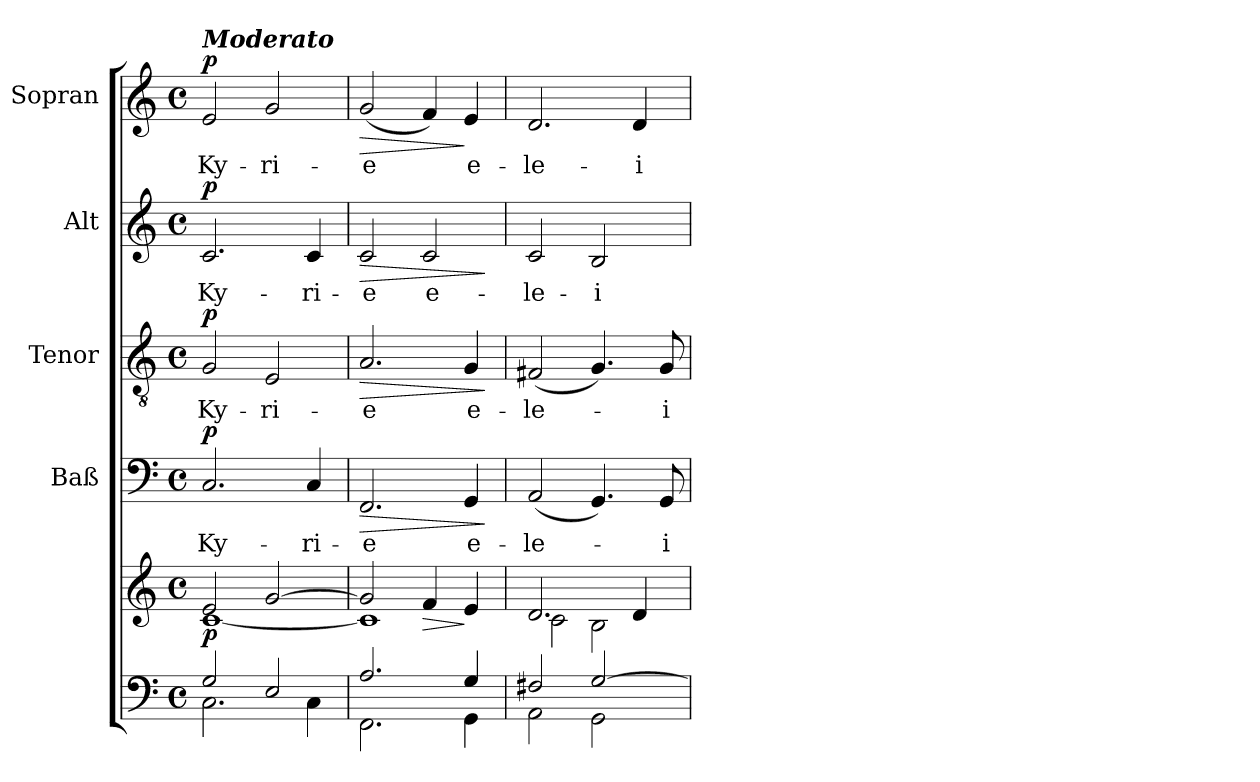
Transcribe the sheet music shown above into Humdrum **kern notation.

**kern	**kern	**dynam	**kern	**text	**dynam	**kern	**text	**dynam	**kern	**text	**dynam	**kern	**text	**dynam
*part5	*part5	*part5	*part4	*part4	*part4	*part3	*part3	*part3	*part2	*part2	*part2	*part1	*part1	*part1
*staff6	*staff5	*staff5/6	*staff4	*staff4	*staff4	*staff3	*staff3	*staff3	*staff2	*staff2	*staff2	*staff1	*staff1	*staff1
*	*	*	*I"Baß	*	*	*I"Tenor	*	*	*I"Alt	*	*	*I"Sopran	*	*
*	*	*	*I'Baß	*	*	*I'Ten	*	*	*I'Alt	*	*	*I'Sop	*	*
*clefF4	*clefG2	*	*clefF4	*	*	*clefGv2	*	*	*clefG2	*	*	*clefG2	*	*
*k[]	*k[]	*	*k[]	*	*	*k[]	*	*	*k[]	*	*	*k[]	*	*
*C:	*C:	*	*C:	*	*	*C:	*	*	*C:	*	*	*C:	*	*
*M4/4	*M4/4	*	*M4/4	*	*	*M4/4	*	*	*M4/4	*	*	*M4/4	*	*
*met(c)	*met(c)	*	*met(c)	*	*	*met(c)	*	*	*met(c)	*	*	*met(c)	*	*
=1	=1	=1	=1	=1	=1	=1	=1	=1	=1	=1	=1	=1	=1	=1
*^	*^	*	*	*	*	*	*	*	*	*	*	*	*	*
!	!	!	!	!	!	!	!	!	!	!	!	!	!	!LO:TX:a:Bi:t=Moderato	!	!
!	!	!	!	!LO:DY:b	!	!LO:LY:b	!LO:DY:a	!	!LO:LY:b	!LO:DY:a	!	!LO:LY:b	!LO:DY:a	!	!LO:LY:b	!LO:DY:a
2G/	2.C\	2e/	[<1c	p	2.C/	Ky-	p	2G/	Ky-	p	2.c/	Ky-	p	2e/	Ky-	p
!	!	!	!	!	!	!	!	!	!LO:LY:b	!	!	!	!	!	!LO:LY:b	!
2E/	.	[>2g/	.	.	.	.	.	2E/	-ri-	.	.	.	.	2g/	-ri-	.
!	!	!	!	!	!	!LO:LY:b	!	!	!	!	!	!LO:LY:b	!	!	!	!
.	4C\	.	.	.	4C/	-ri-	.	.	.	.	4c/	-ri-	.	.	.	.
=2	=2	=2	=2	=2	=2	=2	=2	=2	=2	=2	=2	=2	=2	=2	=2	=2
!	!	!	!	!	!	!LO:LY:b	!LO:HP:b	!	!LO:LY:b	!LO:HP:b	!	!LO:LY:b	!LO:HP:b	!	!LO:LY:b	!LO:HP:b
2.A/	2.FF\	2g/]	1c]	.	2.FF/	-e	>	2.A/	-e	>	2c/	-e	>	(<2g/	-e	>
!	!	!	!	!LO:HP:b	!	!	!	!	!	!	!	!LO:LY:b	!	!	!	!
.	.	4f/	.	>	.	.	.	.	.	.	2c/	e-	.	4f/)	.	.
!	!	!	!	!	!	!LO:LY:b	!	!	!LO:LY:b	!	!	!	!	!	!LO:LY:b	!
4G/	4GG\	4e/	.	]	4GG/	e-	.	4G/	e-	.	.	.	.	4e/	e-	]
*v	*v	*	*	*	*	*	*	*	*	*	*	*	*	*	*	*
*	*v	*v	*	*	*	*	*	*	*	*	*	*	*	*	*
.	.	.	.	.	]	.	.	]	.	.	]	.	.	.
=3	=3	=3	=3	=3	=3	=3	=3	=3	=3	=3	=3	=3	=3	=3
*^	*^	*	*	*	*	*	*	*	*	*	*	*	*	*
!	!	!	!	!	!	!LO:LY:b	!	!	!LO:LY:b	!	!	!LO:LY:b	!	!	!LO:LY:b	!
2F#X/	2AA\	2.d/	2c\	.	(<2AA/	-le-	.	(<2F#X/	-le-	.	2c/	-le-	.	2.d/	-le-	.
!	!	!	!	!	!	!	!	!	!	!	!	!LO:LY:b	!	!	!	!
[>2G/	2GG\	.	2B\	.	4.GG/)	.	.	4.G/)	.	.	2B/	-i-	.	.	.	.
!	!	!	!	!	!	!	!	!	!	!	!	!	!	!	!LO:LY:b	!
.	.	4d/	.	.	.	.	.	.	.	.	.	.	.	4d/	-i-	.
!	!	!	!	!	!	!LO:LY:b	!	!	!LO:LY:b	!	!	!	!	!	!	!
.	.	.	.	.	8GG/	-i-	.	8G/	-i-	.	.	.	.	.	.	.
*v	*v	*	*	*	*	*	*	*	*	*	*	*	*	*	*	*
*	*v	*v	*	*	*	*	*	*	*	*	*	*	*	*	*
=	=	=	=	=	=	=	=	=	=	=	=	=	=	=
*-	*-	*-	*-	*-	*-	*-	*-	*-	*-	*-	*-	*-	*-	*-
